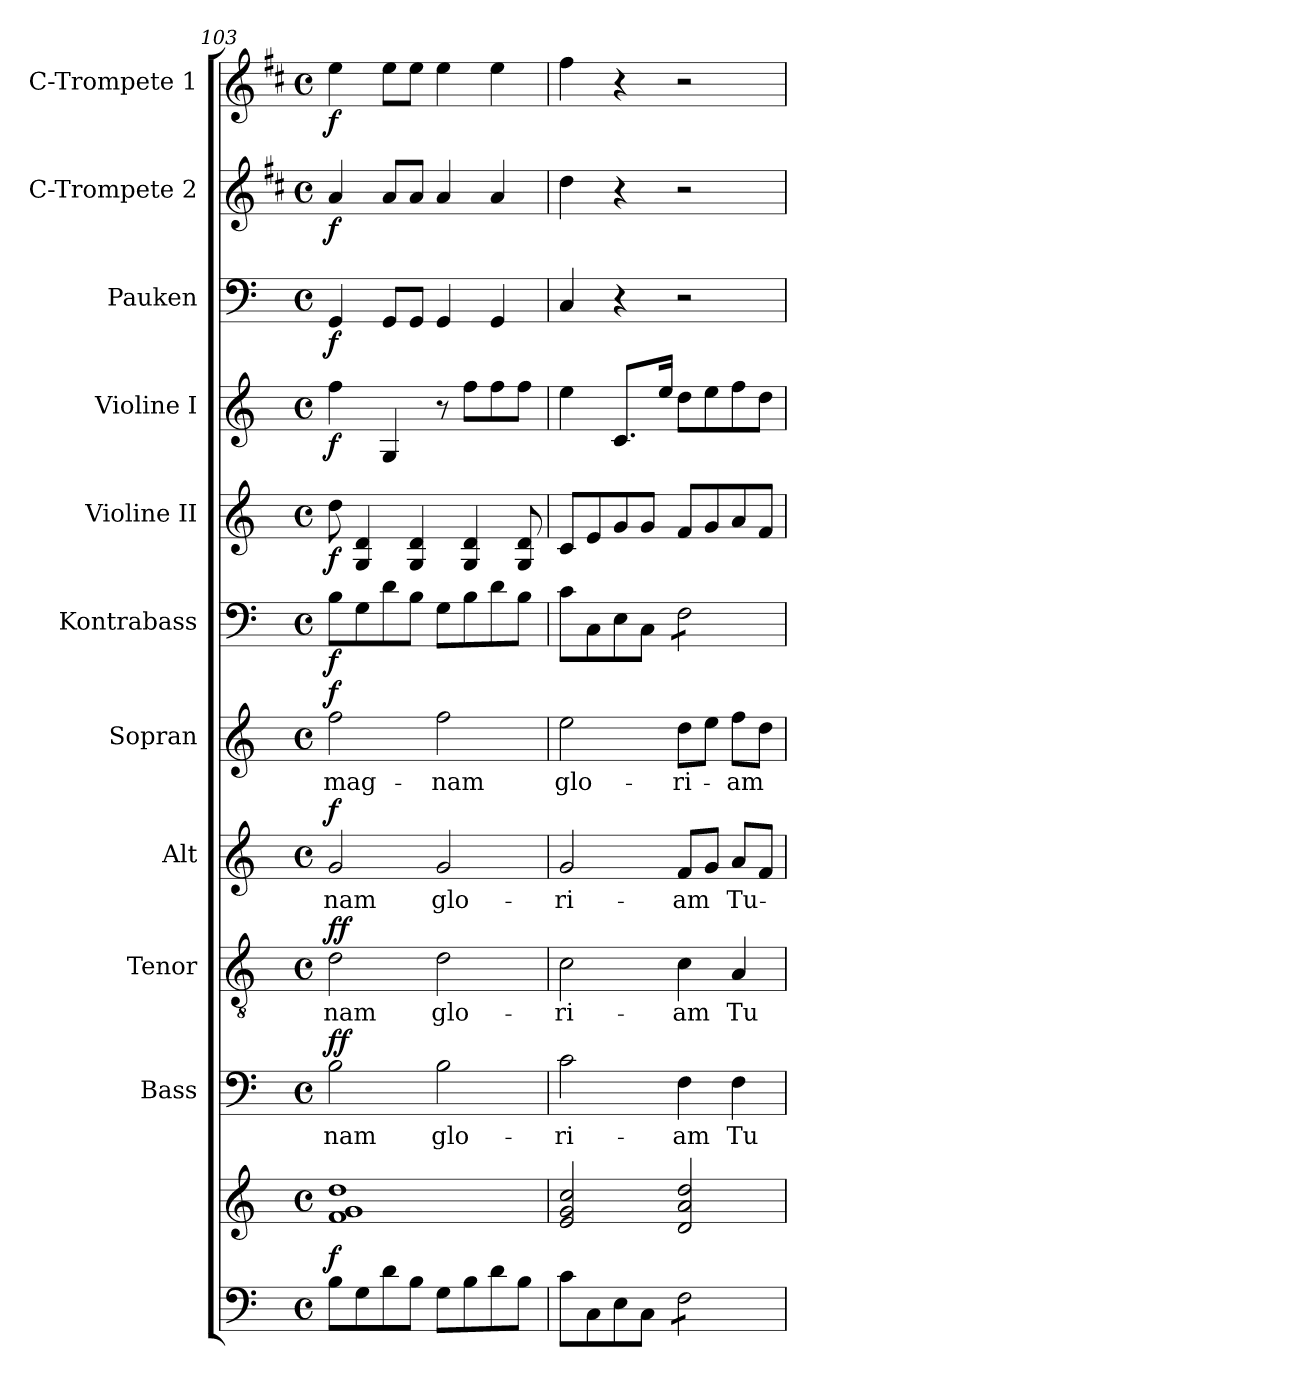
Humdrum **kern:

**kern	**kern	**dynam	**kern	**text	**dynam	**kern	**text	**dynam	**kern	**text	**dynam	**kern	**text	**dynam	**kern	**dynam	**kern	**dynam	**kern	**dynam	**kern	**dynam	**kern	**dynam	**kern	**dynam
*part11	*part11	*part11	*part10	*part10	*part10	*part9	*part9	*part9	*part8	*part8	*part8	*part7	*part7	*part7	*part6	*part6	*part5	*part5	*part4	*part4	*part3	*part3	*part2	*part2	*part1	*part1
*staff12	*staff11	*staff11/12	*staff10	*staff10	*staff10	*staff9	*staff9	*staff9	*staff8	*staff8	*staff8	*staff7	*staff7	*staff7	*staff6	*staff6	*staff5	*staff5	*staff4	*staff4	*staff3	*staff3	*staff2	*staff2	*staff1	*staff1
*	*	*	*I"Bass	*	*	*I"Tenor	*	*	*I"Alt	*	*	*I"Sopran	*	*	*I"Kontrabass	*	*I"Violine II	*	*I"Violine I	*	*I"Pauken	*	*I"C-Trompete 2	*	*I"C-Trompete 1	*
*	*	*	*I'B.	*	*	*I'T.	*	*	*I'A.	*	*	*I'S.	*	*	*I'Kb.	*	*I'Vl. II	*	*I'Vl. I	*	*I'Pk.	*	*I'C Trp. 2	*	*I'C Trp. 1	*
!!LO:PB:g=z
*clefF4	*clefG2	*	*clefF4	*	*	*clefGv2	*	*	*clefG2	*	*	*clefG2	*	*	*clefF4	*	*clefG2	*	*clefG2	*	*clefF4	*	*clefG2	*	*clefG2	*
*	*	*	*	*	*	*	*	*	*	*	*	*	*	*	*ITrd7c12	*	*	*	*	*	*	*	*ITrd1c2	*	*ITrd1c2	*
*k[]	*k[]	*	*k[]	*	*	*k[]	*	*	*k[]	*	*	*k[]	*	*	*k[]	*	*k[]	*	*k[]	*	*k[]	*	*k[]	*	*k[]	*
*C:	*C:	*	*C:	*	*	*C:	*	*	*C:	*	*	*C:	*	*	*C:	*	*C:	*	*C:	*	*C:	*	*C:	*	*C:	*
*M4/4	*M4/4	*	*M4/4	*	*	*M4/4	*	*	*M4/4	*	*	*M4/4	*	*	*M4/4	*	*M4/4	*	*M4/4	*	*M4/4	*	*M4/4	*	*M4/4	*
*met(c)	*met(c)	*	*met(c)	*	*	*met(c)	*	*	*met(c)	*	*	*met(c)	*	*	*met(c)	*	*met(c)	*	*met(c)	*	*met(c)	*	*met(c)	*	*met(c)	*
=103	=103	=103	=103	=103	=103	=103	=103	=103	=103	=103	=103	=103	=103	=103	=103	=103	=103	=103	=103	=103	=103	=103	=103	=103	=103	=103
!	!	!LO:DY:a=2	!	!LO:LY:b	!LO:DY:a	!	!LO:LY:b	!LO:DY:a	!	!LO:LY:b	!LO:DY:a	!	!LO:LY:b	!LO:DY:a	!	!LO:DY:b	!	!LO:DY:b	!	!LO:DY:b	!	!LO:DY:b	!	!LO:DY:b	!	!LO:DY:b
8B\L	1f 1g 1dd	f	2B\	-nam	ff	2d\	-nam	ff	2g/	-nam	f	2ff\	mag-	f	8BB\L	f	8dd\	f	4ff\	f	4GG/	f	4g/	f	4dd\	f
8G\	.	.	.	.	.	.	.	.	.	.	.	.	.	.	8GG\	.	4G/ 4d/	.	.	.	.	.	.	.	.	.
8d\	.	.	.	.	.	.	.	.	.	.	.	.	.	.	8D\	.	.	.	4G/	.	8GG/L	.	8g/L	.	8dd\L	.
8B\J	.	.	.	.	.	.	.	.	.	.	.	.	.	.	8BB\J	.	4G/ 4d/	.	.	.	8GG/J	.	8g/J	.	8dd\J	.
!	!	!	!	!LO:LY:b	!	!	!LO:LY:b	!	!	!LO:LY:b	!	!	!LO:LY:b	!	!	!	!	!	!	!	!	!	!	!	!	!
8G\L	.	.	2B\	glo-	.	2d\	glo-	.	2g/	glo-	.	2ff\	-nam	.	8GG\L	.	.	.	8r	.	4GG/	.	4g/	.	4dd\	.
8B\	.	.	.	.	.	.	.	.	.	.	.	.	.	.	8BB\	.	4G/ 4d/	.	8ff\L	.	.	.	.	.	.	.
8d\	.	.	.	.	.	.	.	.	.	.	.	.	.	.	8D\	.	.	.	8ff\	.	4GG/	.	4g/	.	4dd\	.
8B\J	.	.	.	.	.	.	.	.	.	.	.	.	.	.	8BB\J	.	8G/ 8d/	.	8ff\J	.	.	.	.	.	.	.
=104	=104	=104	=104	=104	=104	=104	=104	=104	=104	=104	=104	=104	=104	=104	=104	=104	=104	=104	=104	=104	=104	=104	=104	=104	=104	=104
!	!	!	!	!LO:LY:b	!	!	!LO:LY:b	!	!	!LO:LY:b	!	!	!LO:LY:b	!	!	!	!	!	!	!	!	!	!	!	!	!
8c\L	2e/ 2g/ 2cc/	.	2c\	-ri-	.	2c\	-ri-	.	2g/	-ri-	.	2ee\	glo-	.	8C\L	.	8c/L	.	4ee\	.	4C/	.	4cc\	.	4ee\	.
8C\	.	.	.	.	.	.	.	.	.	.	.	.	.	.	8CC\	.	8e/	.	.	.	.	.	.	.	.	.
8E\	.	.	.	.	.	.	.	.	.	.	.	.	.	.	8EE\	.	8g/	.	8.c/L	.	4r	.	4r	.	4r	.
8C\J	.	.	.	.	.	.	.	.	.	.	.	.	.	.	8CC\J	.	8g/J	.	.	.	.	.	.	.	.	.
.	.	.	.	.	.	.	.	.	.	.	.	.	.	.	.	.	.	.	16ee/Jk	.	.	.	.	.	.	.
!	!	!	!	!LO:LY:b	!	!	!LO:LY:b	!	!	!LO:LY:b	!	!	!LO:LY:b	!	!	!	!	!	!	!	!	!	!	!	!	!
*tremolo	*	*	*	*	*	*	*	*	*	*	*	*	*	*	*	*	*	*	*	*	*	*	*	*	*	*
*	*	*	*	*	*	*	*	*	*	*	*	*	*	*	*tremolo	*	*	*	*	*	*	*	*	*	*	*
8F\L	2d/ 2a/ 2dd/	.	4F\	-am	.	4c\	-am	.	8f/L	-am	.	8dd\L	-ri-	.	8FF\L	.	8f/L	.	8dd\L	.	2r	.	2r	.	2r	.
8F\	.	.	.	.	.	.	.	.	8g/J	.	.	8ee\J	.	.	8FF\	.	8g/	.	8ee\	.	.	.	.	.	.	.
!	!	!	!	!LO:LY:b	!	!	!LO:LY:b	!	!	!LO:LY:b	!	!	!LO:LY:b	!	!	!	!	!	!	!	!	!	!	!	!	!
8F\	.	.	4F\	Tu-	.	4A/	Tu-	.	8a/L	Tu-	.	8ff\L	-am	.	8FF\	.	8a/	.	8ff\	.	.	.	.	.	.	.
8F\J	.	.	.	.	.	.	.	.	8f/J	.	.	8dd\J	.	.	8FF\J	.	8f/J	.	8dd\J	.	.	.	.	.	.	.
*	*	*	*	*	*	*	*	*	*	*	*	*	*	*	*Xtremolo	*	*	*	*	*	*	*	*	*	*	*
*Xtremolo	*	*	*	*	*	*	*	*	*	*	*	*	*	*	*	*	*	*	*	*	*	*	*	*	*	*
=	=	=	=	=	=	=	=	=	=	=	=	=	=	=	=	=	=	=	=	=	=	=	=	=	=	=
*-	*-	*-	*-	*-	*-	*-	*-	*-	*-	*-	*-	*-	*-	*-	*-	*-	*-	*-	*-	*-	*-	*-	*-	*-	*-	*-
